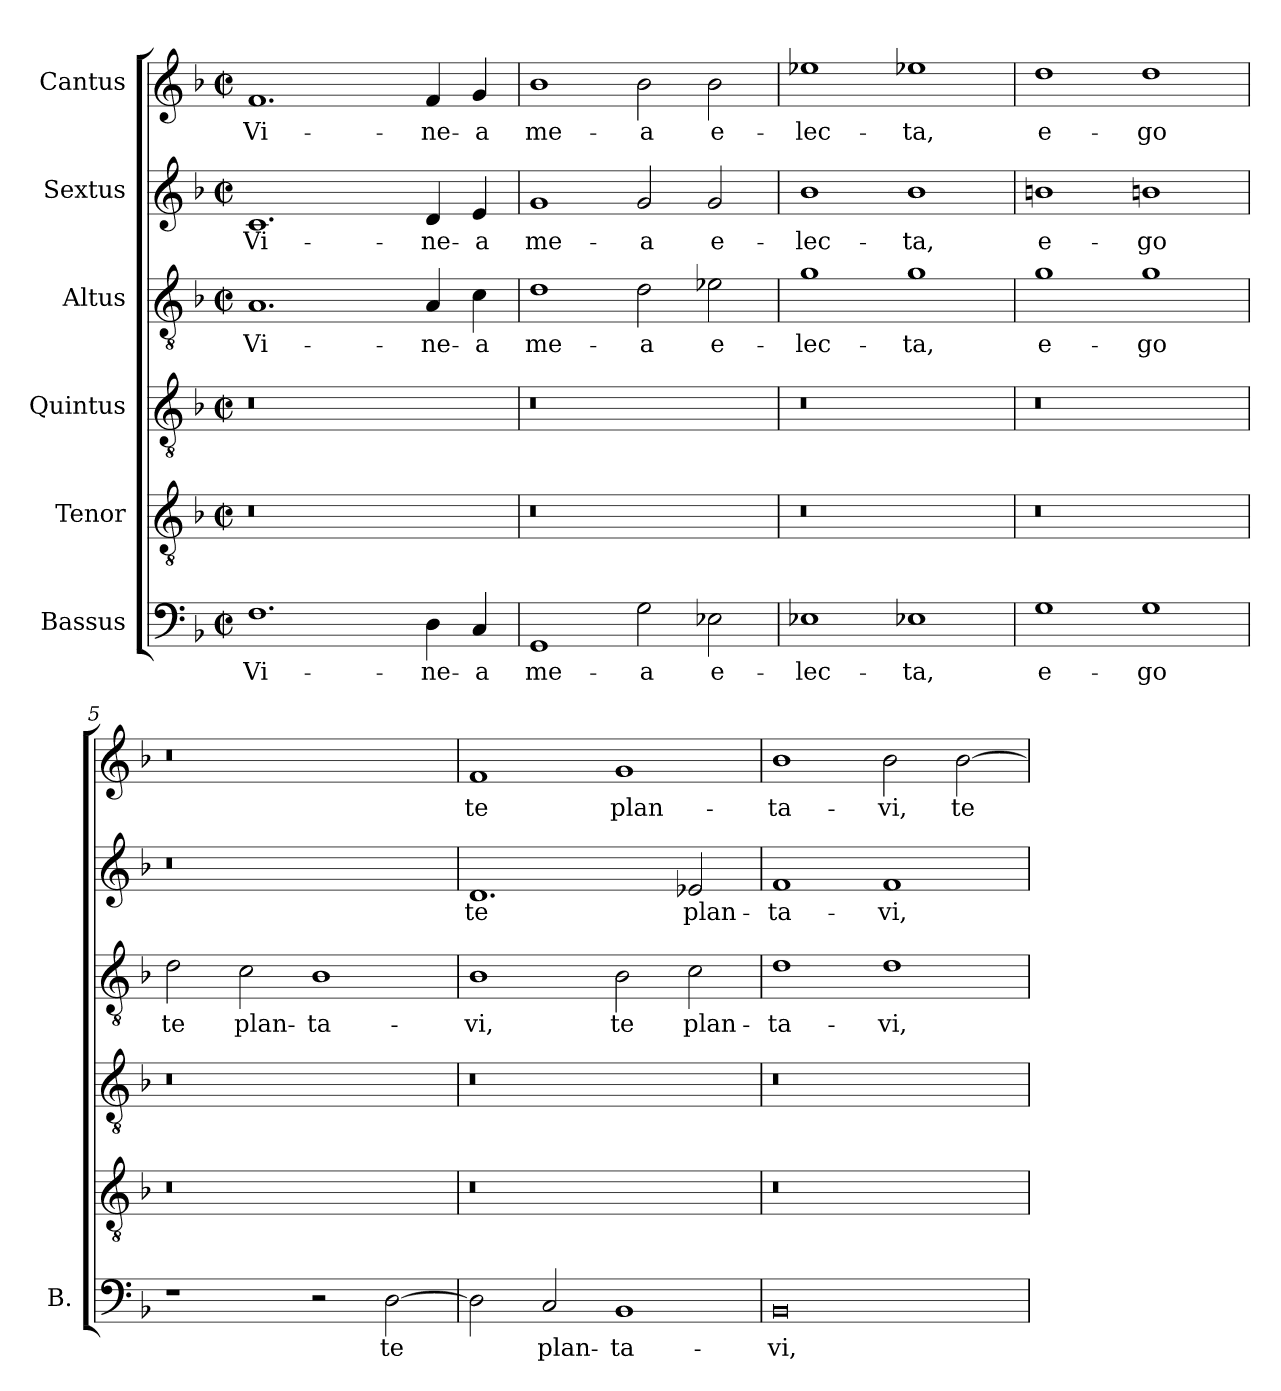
**kern	**text	**kern	**kern	**kern	**text	**kern	**text	**kern	**text
*part6	*part6	*part5	*part4	*part3	*part3	*part2	*part2	*part1	*part1
*staff6	*staff6	*staff5	*staff4	*staff3	*staff3	*staff2	*staff2	*staff1	*staff1
*I"Bassus	*	*I"Tenor	*I"Quintus	*I"Altus	*	*I"Sextus	*	*I"Cantus	*
*I'B.	*	*	*	*	*	*	*	*	*
*clefF4	*	*clefGv2	*clefGv2	*clefGv2	*	*clefG2	*	*clefG2	*
*k[b-]	*	*k[b-]	*k[b-]	*k[b-]	*	*k[b-]	*	*k[b-]	*
*F:	*	*F:	*F:	*F:	*	*F:	*	*F:	*
*M2/2	*	*M2/2	*M2/2	*M2/2	*	*M2/2	*	*M2/2	*
*met(c|)	*	*met(c|)	*met(c|)	*met(c|)	*	*met(c|)	*	*met(c|)	*
=1	=1	=1	=1	=1	=1	=1	=1	=1	=1
!	!	!LO:N:vis=0	!LO:N:vis=0	!	!	!	!	!	!
1.F\	Vi-	1r	1r	1.A/	Vi-	1.c/	Vi-	1.f/	Vi-
.	.	1ryy	1ryy	.	.	.	.	.	.
4D\	-ne-	.	.	4A/	-ne-	4d/	-ne-	4f/	-ne-
4C/	-a	.	.	4c\	-a	4e/	-a	4g/	-a
=2	=2	=2	=2	=2	=2	=2	=2	=2	=2
!	!	!LO:N:vis=0	!LO:N:vis=0	!	!	!	!	!	!
1GG/	me-	1r	1r	1d\	me-	1g/	me-	1b-\	me-
2G\	-a	1ryy	1ryy	2d\	-a	2g/	-a	2b-\	-a
2E-X\	e-	.	.	2e-X\	e-	2g/	e-	2b-\	e-
=3	=3	=3	=3	=3	=3	=3	=3	=3	=3
!	!	!LO:N:vis=0	!LO:N:vis=0	!	!	!	!	!	!
1E-X\	-lec-	1r	1r	1g\	-lec-	1b-\	-lec-	1ee-X\	-lec-
1E-X\	-ta,	1ryy	1ryy	1g\	-ta,	1b-\	-ta,	1ee-X\	-ta,
=4	=4	=4	=4	=4	=4	=4	=4	=4	=4
!	!	!LO:N:vis=0	!LO:N:vis=0	!	!	!	!	!	!
1G\	e-	1r	1r	1g\	e-	1bn\	e-	1dd\	e-
1G\	-go	1ryy	1ryy	1g\	-go	1bn\	-go	1dd\	-go
=5	=5	=5	=5	=5	=5	=5	=5	=5	=5
!	!	!LO:N:vis=0	!LO:N:vis=0	!	!	!LO:N:vis=0	!	!LO:N:vis=0	!
1r	.	1r	1r	2d\	te	1r	.	1r	.
.	.	.	.	2c\	plan-	.	.	.	.
2r	.	1ryy	1ryy	1B-\	-ta-	1ryy	.	1ryy	.
[2D\	te	.	.	.	.	.	.	.	.
=6	=6	=6	=6	=6	=6	=6	=6	=6	=6
!	!	!LO:N:vis=0	!LO:N:vis=0	!	!	!	!	!	!
2D\]	.	1r	1r	1B-\	-vi,	1.d/	te	1f/	te
2C/	plan-	.	.	.	.	.	.	.	.
1BB-/	-ta-	1ryy	1ryy	2B-\	te	.	.	1g/	plan-
.	.	.	.	2c\	plan-	2e-X/	plan-	.	.
=7	=7	=7	=7	=7	=7	=7	=7	=7	=7
!	!	!LO:N:vis=0	!LO:N:vis=0	!	!	!	!	!	!
0BB-/	-vi,	1r	1r	1d\	-ta-	1f/	-ta-	1b-\	-ta-
.	.	1ryy	1ryy	1d\	-vi,	1f/	-vi,	2b-\	-vi,
.	.	.	.	.	.	.	.	[2b-\	te
=	=	=	=	=	=	=	=	=	=
*-	*-	*-	*-	*-	*-	*-	*-	*-	*-
